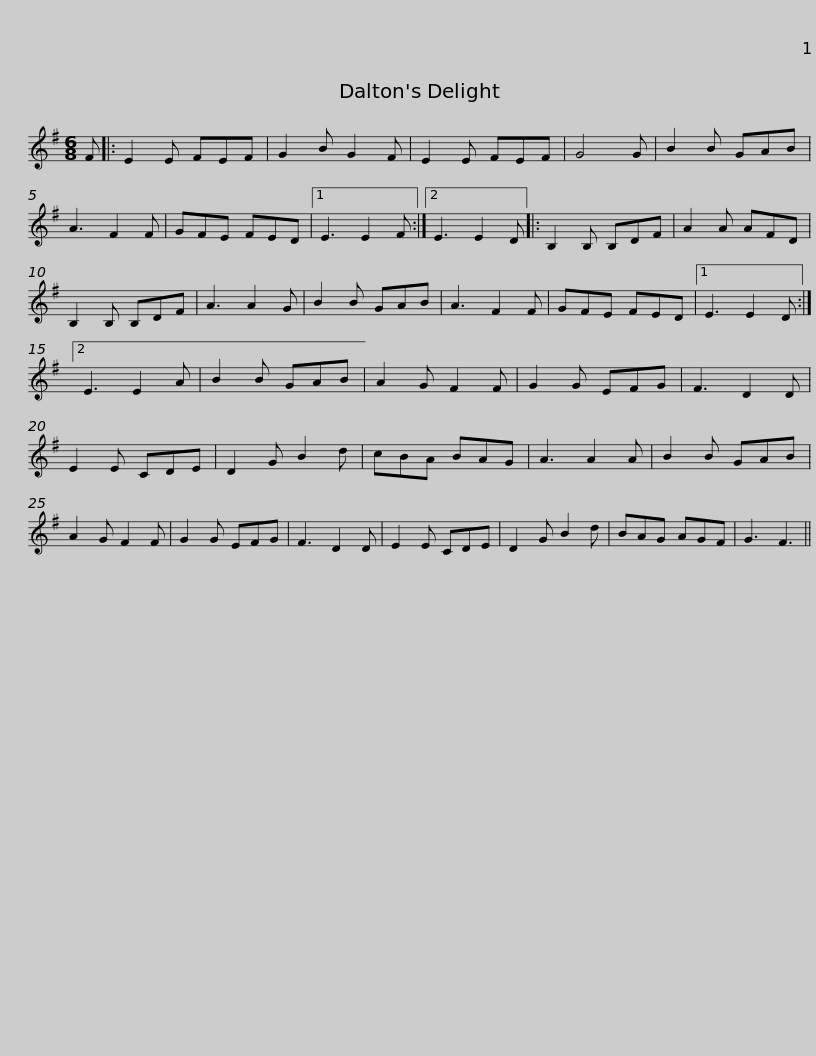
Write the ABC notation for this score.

X:1
L:1/8
M:6/8
I:linebreak $
K:G
V:1 treble
V:1
 F |: E2 E FEF | G2 B G2 F | E2 E FEF | G4 G | %5
 B2 B GAB | A3 F2 F | GFE FED |1 E3 E2 F :|2$ E3 E2 D |: %10
 B,2 B, B,DF | A2 A AFD | B,2 B, B,DF | A3 A2 G | B2 B GAB | %15
 A3 F2 F | GFE FED |1$ E3 E2 D :|2 E3 E2 A | B2 B GAB | %20
 A2 G F2 F | G2 G EFG | F3 D2 D | E2 E CDE | D2 G B2 d | %25
 cBA BAG |$ A3 A2 A | B2 B GAB | A2 G F2 F | G2 G EFG | %30
 F3 D2 D | E2 E CDE | D2 G B2 d | BAG AGF | G3 F3 || %35
